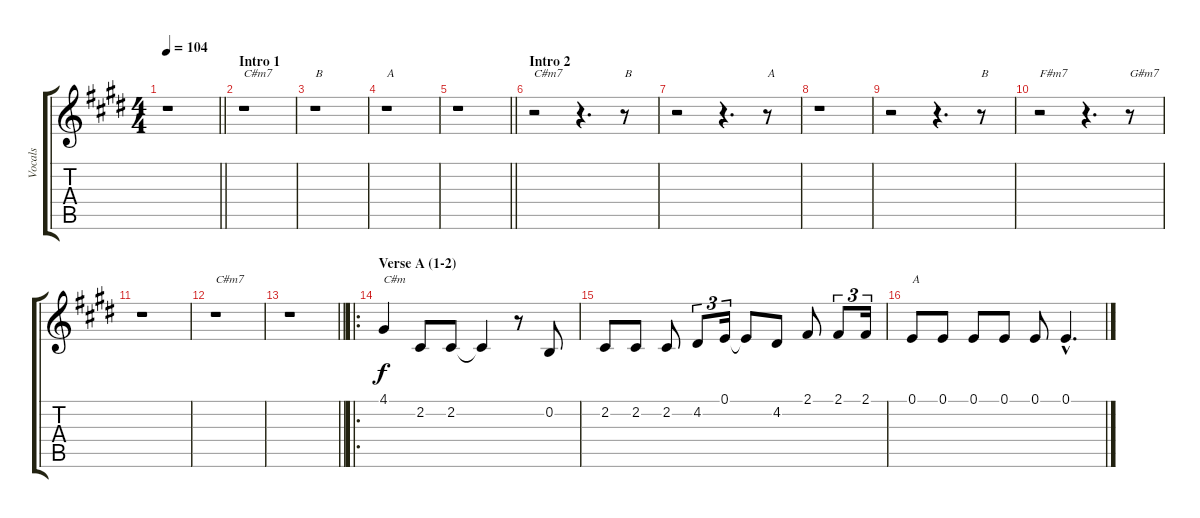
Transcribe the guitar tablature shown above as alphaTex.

\track ("Vocals" "Vocals") {instrument sopranosax}
\staff {score tabs}
\tuning (E4 B3 G3 D3 A2 E2) {hide}
\ts (4 4)
\tempo 104
\clef g2
\barLineRight lightlight
\ks c#minor
r.1{dy f instrument sopranosax} |
\section ("" "Intro 1")
r.1{txt "C#m7"} |
r.1{txt "B"} |
r.1{txt "A"} |
\barLineRight lightlight
r.1 |
\section ("" "Intro 2")
r.2{txt "C#m7"} r.4{d} r.8{txt "B"} |
r.2 r.4{d} r.8{txt "A"} |
r.1 |
r.2 r.4{d} r.8{txt "B"} |
r.2{txt "F#m7"} r.4{d} r.8{txt "G#m7"} |
r.1 |
r.1{txt "C#m7"} |
\barLineRight lightlight
r.1 |
\ro
\section ("" "Verse A (1-2)")
4.1.4{txt "C#m"} 2.2.8 2.2.8 2.2{t}.4 r.8 0.2.8 |
2.2.8 2.2.8 2.2.8 4.2.8{tu (3 2)} 0.1.16{tu (3 2)} 0.1{t}.8 4.2.8 2.1.8 2.1.8{tu (3 2)} 2.1.16{tu (3 2)} |
0.1.8{txt "A"} 0.1.8 0.1.8 0.1.8 0.1.8 0.1{hac}.4{d}
